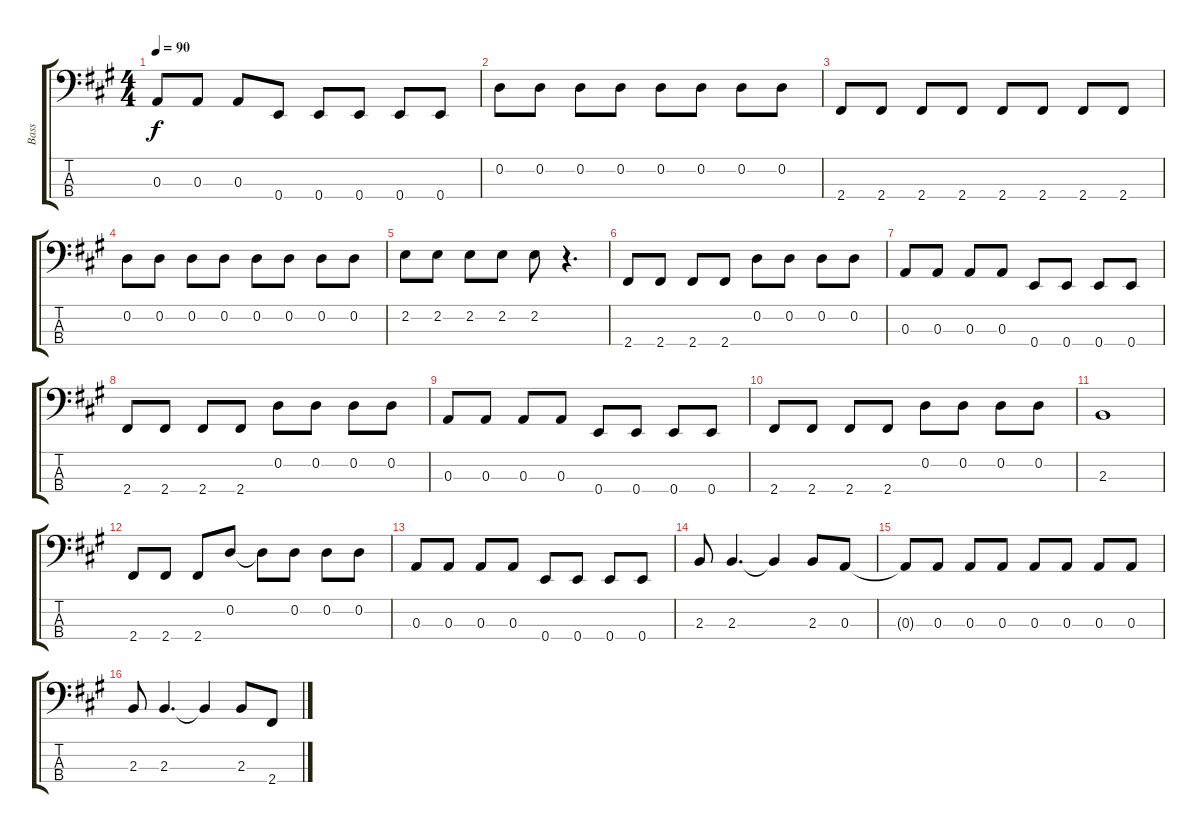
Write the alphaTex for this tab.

\track ("Bass" "Bass") {instrument electricbassfinger}
\staff {score tabs}
\tuning (G2 D2 A1 E1) {hide}
\ts (4 4)
\tempo 90
\clef f4
\ks a
0.3.8{dy f} 0.3.8 0.3.8 0.4.8 0.4.8 0.4.8 0.4.8 0.4.8 |
0.2.8 0.2.8 0.2.8 0.2.8 0.2.8 0.2.8 0.2.8 0.2.8 |
2.4.8 2.4.8 2.4.8 2.4.8 2.4.8 2.4.8 2.4.8 2.4.8 |
0.2.8 0.2.8 0.2.8 0.2.8 0.2.8 0.2.8 0.2.8 0.2.8 |
2.2.8 2.2.8 2.2.8 2.2.8 2.2.8 r.4{d} |
2.4.8 2.4.8 2.4.8 2.4.8 0.2.8 0.2.8 0.2.8 0.2.8 |
0.3.8 0.3.8 0.3.8 0.3.8 0.4.8 0.4.8 0.4.8 0.4.8 |
2.4.8 2.4.8 2.4.8 2.4.8 0.2.8 0.2.8 0.2.8 0.2.8 |
0.3.8 0.3.8 0.3.8 0.3.8 0.4.8 0.4.8 0.4.8 0.4.8 |
2.4.8 2.4.8 2.4.8 2.4.8 0.2.8 0.2.8 0.2.8 0.2.8 |
2.3.1 |
2.4.8 2.4.8 2.4.8 0.2.8 0.2{t}.8 0.2.8 0.2.8 0.2.8 |
0.3.8 0.3.8 0.3.8 0.3.8 0.4.8 0.4.8 0.4.8 0.4.8 |
2.3.8 2.3.4{d} 2.3{t}.4 2.3.8 0.3.8 |
0.3{t}.8 0.3.8 0.3.8 0.3.8 0.3.8 0.3.8 0.3.8 0.3.8 |
2.3.8 2.3.4{d} 2.3{t}.4 2.3.8 2.4.8
